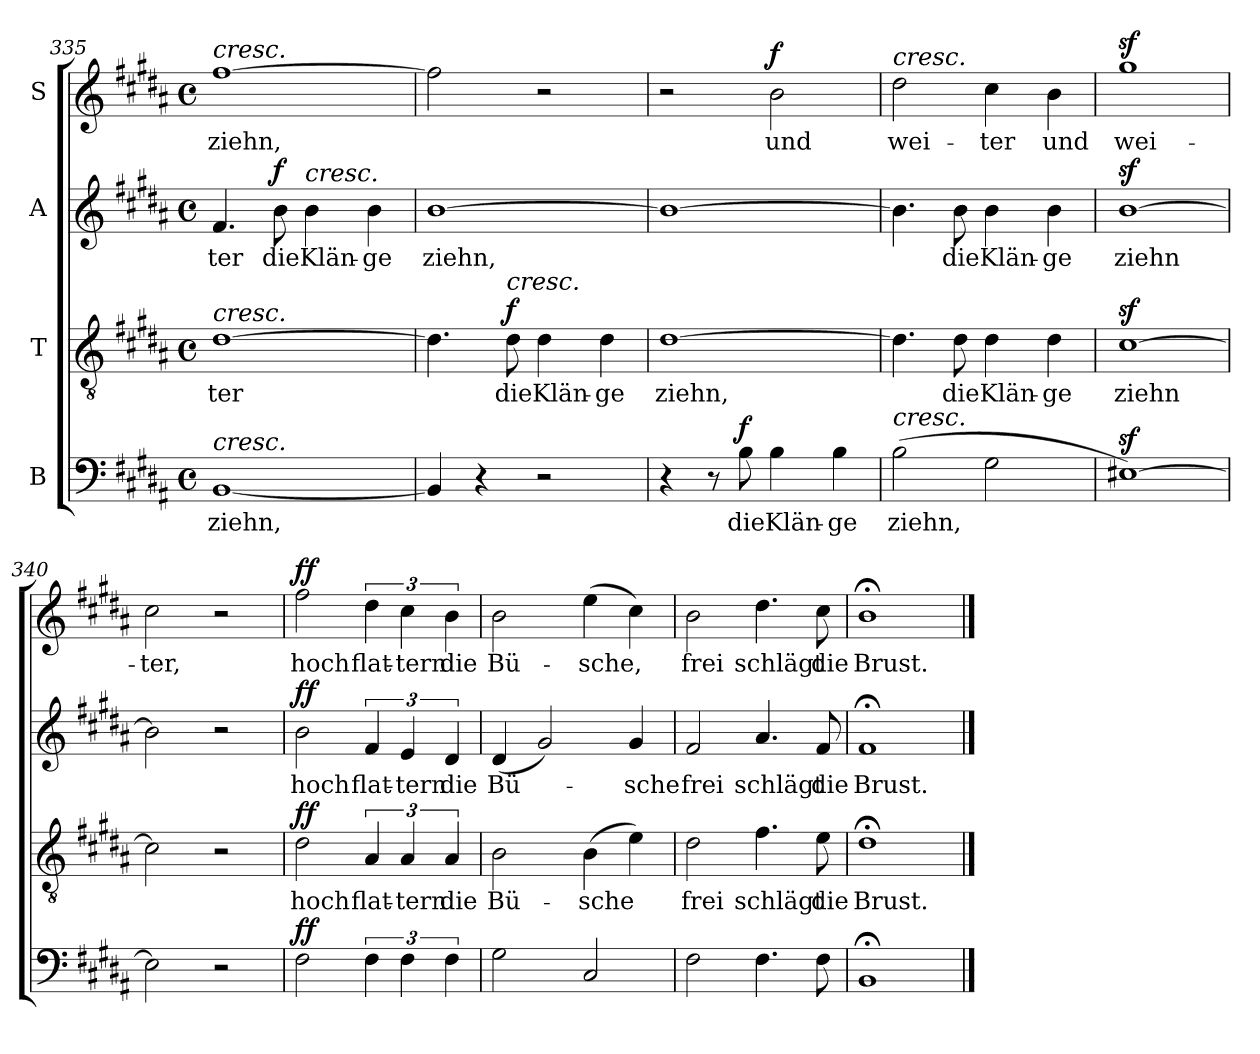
**kern	**text	**dynam	**kern	**text	**dynam	**kern	**text	**dynam	**kern	**text	**dynam
*part4	*part4	*part4	*part3	*part3	*part3	*part2	*part2	*part2	*part1	*part1	*part1
*staff4	*staff4	*staff4	*staff3	*staff3	*staff3	*staff2	*staff2	*staff2	*staff1	*staff1	*staff1
*I"B	*	*	*I"T	*	*	*I"A	*	*	*I"S	*	*
*clefF4	*	*	*clefGv2	*	*	*clefG2	*	*	*clefG2	*	*
*k[f#c#g#d#a#]	*	*	*k[f#c#g#d#a#]	*	*	*k[f#c#g#d#a#]	*	*	*k[f#c#g#d#a#]	*	*
*M4/4	*	*	*M4/4	*	*	*M4/4	*	*	*M4/4	*	*
*met(c)	*	*	*met(c)	*	*	*met(c)	*	*	*met(c)	*	*
=335	=335	=335	=335	=335	=335	=335	=335	=335	=335	=335	=335
!	!	!	!	!	!	!	!	!	!LO:TX:a:i:t=cresc.	!	!
!	!	!	!LO:TX:a:i:t=cresc.	!	!	!	!	!	!	!	!
!LO:TX:a:i:t=cresc.	!	!	!	!	!	!	!	!	!	!	!
!	!LO:LY:b	!	!	!LO:LY:b	!	!	!LO:LY:b	!	!	!LO:LY:b	!
[1BB	ziehn,	.	[1d#	ter	.	4.f#/	ter	.	[1ff#	ziehn,	.
!	!	!	!	!	!	!	!LO:LY:b	!LO:DY:b	!	!	!
.	.	.	.	.	.	8b\	die	f	.	.	.
!	!	!	!	!	!	!LO:TX:a:i:t=cresc.	!	!	!	!	!
!	!	!	!	!	!	!	!LO:LY:b	!	!	!	!
.	.	.	.	.	.	4b\	Klän-	.	.	.	.
!	!	!	!	!	!	!	!LO:LY:b	!	!	!	!
.	.	.	.	.	.	4b\	ge	.	.	.	.
=336	=336	=336	=336	=336	=336	=336	=336	=336	=336	=336	=336
!	!	!	!	!	!	!	!LO:LY:b	!	!	!	!
4BB/]	.	.	4.d#\]	.	.	[1b	ziehn,	.	2ff#\]	.	.
4r	.	.	.	.	.	.	.	.	.	.	.
!	!	!	!LO:TX:a:i:t=cresc.	!	!	!	!	!	!	!	!
!	!	!	!	!LO:LY:b	!LO:DY:b	!	!	!	!	!	!
.	.	.	8d#\	die	f	.	.	.	.	.	.
!	!	!	!	!LO:LY:b	!	!	!	!	!	!	!
2r	.	.	4d#\	Klän-	.	.	.	.	2r	.	.
!	!	!	!	!LO:LY:b	!	!	!	!	!	!	!
.	.	.	4d#\	ge	.	.	.	.	.	.	.
=337	=337	=337	=337	=337	=337	=337	=337	=337	=337	=337	=337
!	!	!	!	!LO:LY:b	!	!	!	!	!	!	!
4r	.	.	[1d#	ziehn,	.	1b_	.	.	2r	.	.
8r	.	.	.	.	.	.	.	.	.	.	.
!	!LO:LY:b	!LO:DY:b	!	!	!	!	!	!	!	!	!
8B\	die	f	.	.	.	.	.	.	.	.	.
!	!LO:LY:b	!	!	!	!	!	!	!	!	!LO:LY:b	!LO:DY:b
4B\	Klän-	.	.	.	.	.	.	.	2b\	und	f
!	!LO:LY:b	!	!	!	!	!	!	!	!	!	!
4B\	ge	.	.	.	.	.	.	.	.	.	.
!!LO:PB:g=z
=338	=338	=338	=338	=338	=338	=338	=338	=338	=338	=338	=338
!	!	!	!	!	!	!	!	!	!LO:TX:a:i:t=cresc.	!	!
!LO:TX:a:i:t=cresc.	!	!	!	!	!	!	!	!	!	!	!
!	!LO:LY:b	!	!	!	!	!	!	!	!	!LO:LY:b	!
(>2B\	ziehn,	.	4.d#\]	.	.	4.b\]	.	.	2dd#\	wei-	.
!	!	!	!	!LO:LY:b	!	!	!LO:LY:b	!	!	!	!
.	.	.	8d#\	die	.	8b\	die	.	.	.	.
!	!	!	!	!LO:LY:b	!	!	!LO:LY:b	!	!	!LO:LY:b	!
2G#\	.	.	4d#\	Klän-	.	4b\	Klän-	.	4cc#\	ter	.
!	!	!	!	!LO:LY:b	!	!	!LO:LY:b	!	!	!LO:LY:b	!
.	.	.	4d#\	ge	.	4b\	ge	.	4b\	und	.
=339	=339	=339	=339	=339	=339	=339	=339	=339	=339	=339	=339
!	!	!	!	!LO:LY:b	!	!	!LO:LY:b	!	!	!LO:LY:b	!
[1E#Xz<)	.	.	[1c#z<	ziehn	.	[1bz<	ziehn	.	1gg#z<	wei-	.
=340	=340	=340	=340	=340	=340	=340	=340	=340	=340	=340	=340
!	!	!	!	!	!	!	!	!	!	!LO:LY:b	!
2E#\]	.	.	2c#\]	.	.	2b\]	.	.	2cc#\	ter,	.
2r	.	.	2r	.	.	2r	.	.	2r	.	.
=341	=341	=341	=341	=341	=341	=341	=341	=341	=341	=341	=341
!	!	!LO:DY:b	!	!LO:LY:b	!LO:DY:b	!	!LO:LY:b	!LO:DY:b	!	!LO:LY:b	!LO:DY:b
2F#\	.	ff	2d#\	hoch	ff	2b\	hoch	ff	2ff#\	hoch	ff
!	!	!	!	!LO:LY:b	!	!	!LO:LY:b	!	!	!LO:LY:b	!
6F#\	.	.	6A#/	flat-	.	6f#/	flat-	.	6dd#\	flat-	.
!	!	!	!	!LO:LY:b	!	!	!LO:LY:b	!	!	!LO:LY:b	!
6F#\	.	.	6A#/	tern	.	6e/	tern	.	6cc#\	tern	.
!	!	!	!	!LO:LY:b	!	!	!LO:LY:b	!	!	!LO:LY:b	!
6F#\	.	.	6A#/	die	.	6d#/	die	.	6b\	die	.
=342	=342	=342	=342	=342	=342	=342	=342	=342	=342	=342	=342
!	!	!	!	!LO:LY:b	!	!	!LO:LY:b	!	!	!LO:LY:b	!
2G#\	.	.	2B\	Bü-	.	(>4d#/	Bü-	.	2b\	Bü-	.
.	.	.	.	.	.	2g#/)	.	.	.	.	.
!	!	!	!	!LO:LY:b	!	!	!	!	!	!LO:LY:b	!
2C#/	.	.	(>4B\	sche	.	.	.	.	(>4ee\	sche,	.
!	!	!	!	!	!	!	!LO:LY:b	!	!	!	!
.	.	.	4e\)	.	.	4g#/	sche	.	4cc#\)	.	.
=343	=343	=343	=343	=343	=343	=343	=343	=343	=343	=343	=343
!	!	!	!	!LO:LY:b	!	!	!LO:LY:b	!	!	!LO:LY:b	!
2F#\	.	.	2d#\	frei	.	2f#/	frei	.	2b\	frei	.
!	!	!	!	!LO:LY:b	!	!	!LO:LY:b	!	!	!LO:LY:b	!
4.F#\	.	.	4.f#\	schlägt	.	4.a#/	schlägt	.	4.dd#\	schlägt	.
!	!	!	!	!LO:LY:b	!	!	!LO:LY:b	!	!	!LO:LY:b	!
8F#\	.	.	8e\	die	.	8f#/	die	.	8cc#\	die	.
=344	=344	=344	=344	=344	=344	=344	=344	=344	=344	=344	=344
!	!	!	!	!LO:LY:b	!	!	!LO:LY:b	!	!	!LO:LY:b	!
1BB;<	.	.	1d#;<	Brust.	.	1f#;<	Brust.	.	1b;<	Brust.	.
==	==	==	==	==	==	==	==	==	==	==	==
*-	*-	*-	*-	*-	*-	*-	*-	*-	*-	*-	*-
